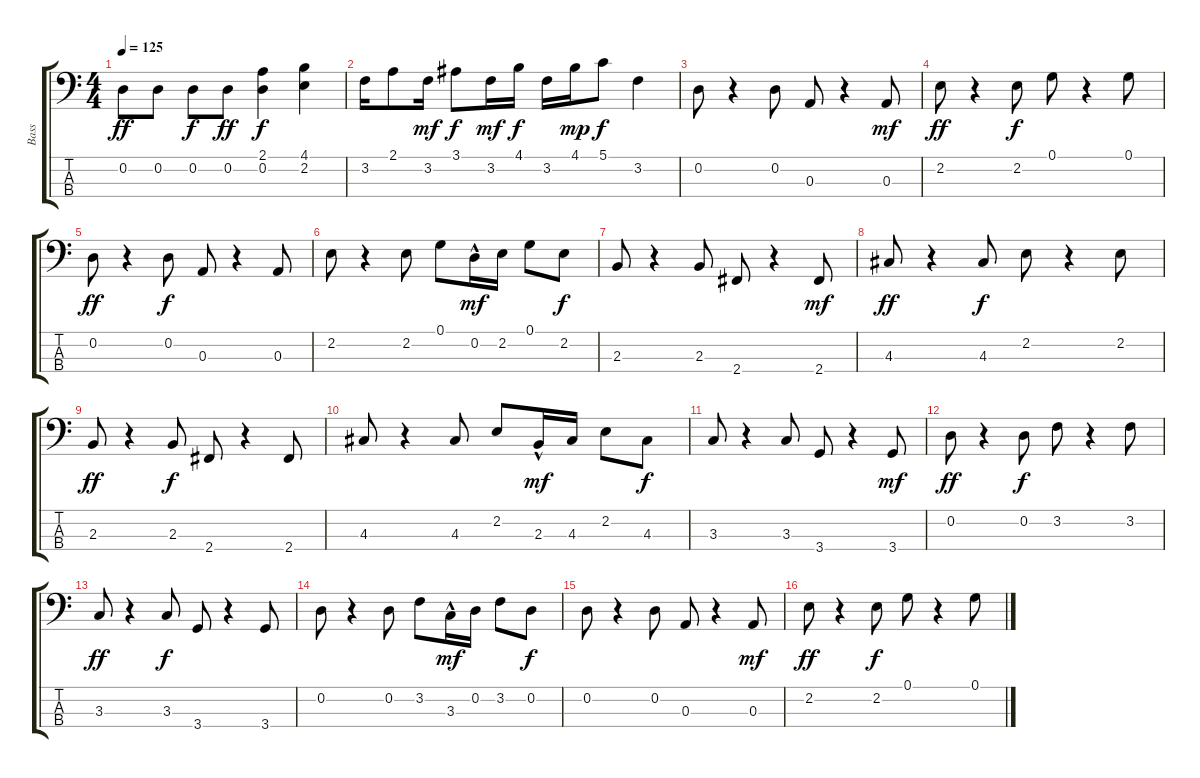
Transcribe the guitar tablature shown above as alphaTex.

\track ("Bass" "Bass") {instrument slapbass1}
\staff {score tabs}
\tuning (G2 D2 A1 E1) {hide}
\ts (4 4)
\tempo 125
\clef f4
\ks c
0.2.8{dy ff} 0.2.8 0.2.8{dy f} 0.2.8{dy ff} (2.1 0.2).4{dy f} (4.1 2.2).4 |
3.2.16 2.1.8 3.2.16{dy mf} 3.1.8{dy f} 3.2.16{dy mf} 4.1.16{dy f} 3.2.16 4.1.16{dy mp} 5.1.8{dy f} 3.2.4 |
0.2.8 r.4 0.2.8 0.3.8 r.4 0.3.8{dy mf} |
2.2.8{dy ff} r.4 2.2.8{dy f} 0.1.8 r.4 0.1.8 |
0.2.8{dy ff} r.4 0.2.8{dy f} 0.3.8 r.4 0.3.8 |
2.2.8 r.4 2.2.8 0.1.8 0.2{hac}.16{dy mf} 2.2.16 0.1.8 2.2.8{dy f} |
2.3.8 r.4 2.3.8 2.4.8 r.4 2.4.8{dy mf} |
4.3.8{dy ff} r.4 4.3.8{dy f} 2.2.8 r.4 2.2.8 |
2.3.8{dy ff} r.4 2.3.8{dy f} 2.4.8 r.4 2.4.8 |
4.3.8 r.4 4.3.8 2.2.8 2.3{hac}.16{dy mf} 4.3.16 2.2.8 4.3.8{dy f} |
3.3.8 r.4 3.3.8 3.4.8 r.4 3.4.8{dy mf} |
0.2.8{dy ff} r.4 0.2.8{dy f} 3.2.8 r.4 3.2.8 |
3.3.8{dy ff} r.4 3.3.8{dy f} 3.4.8 r.4 3.4.8 |
0.2.8 r.4 0.2.8 3.2.8 3.3{hac}.16{dy mf} 0.2.16 3.2.8 0.2.8{dy f} |
0.2.8 r.4 0.2.8 0.3.8 r.4 0.3.8{dy mf} |
2.2.8{dy ff} r.4 2.2.8{dy f} 0.1.8 r.4 0.1.8
